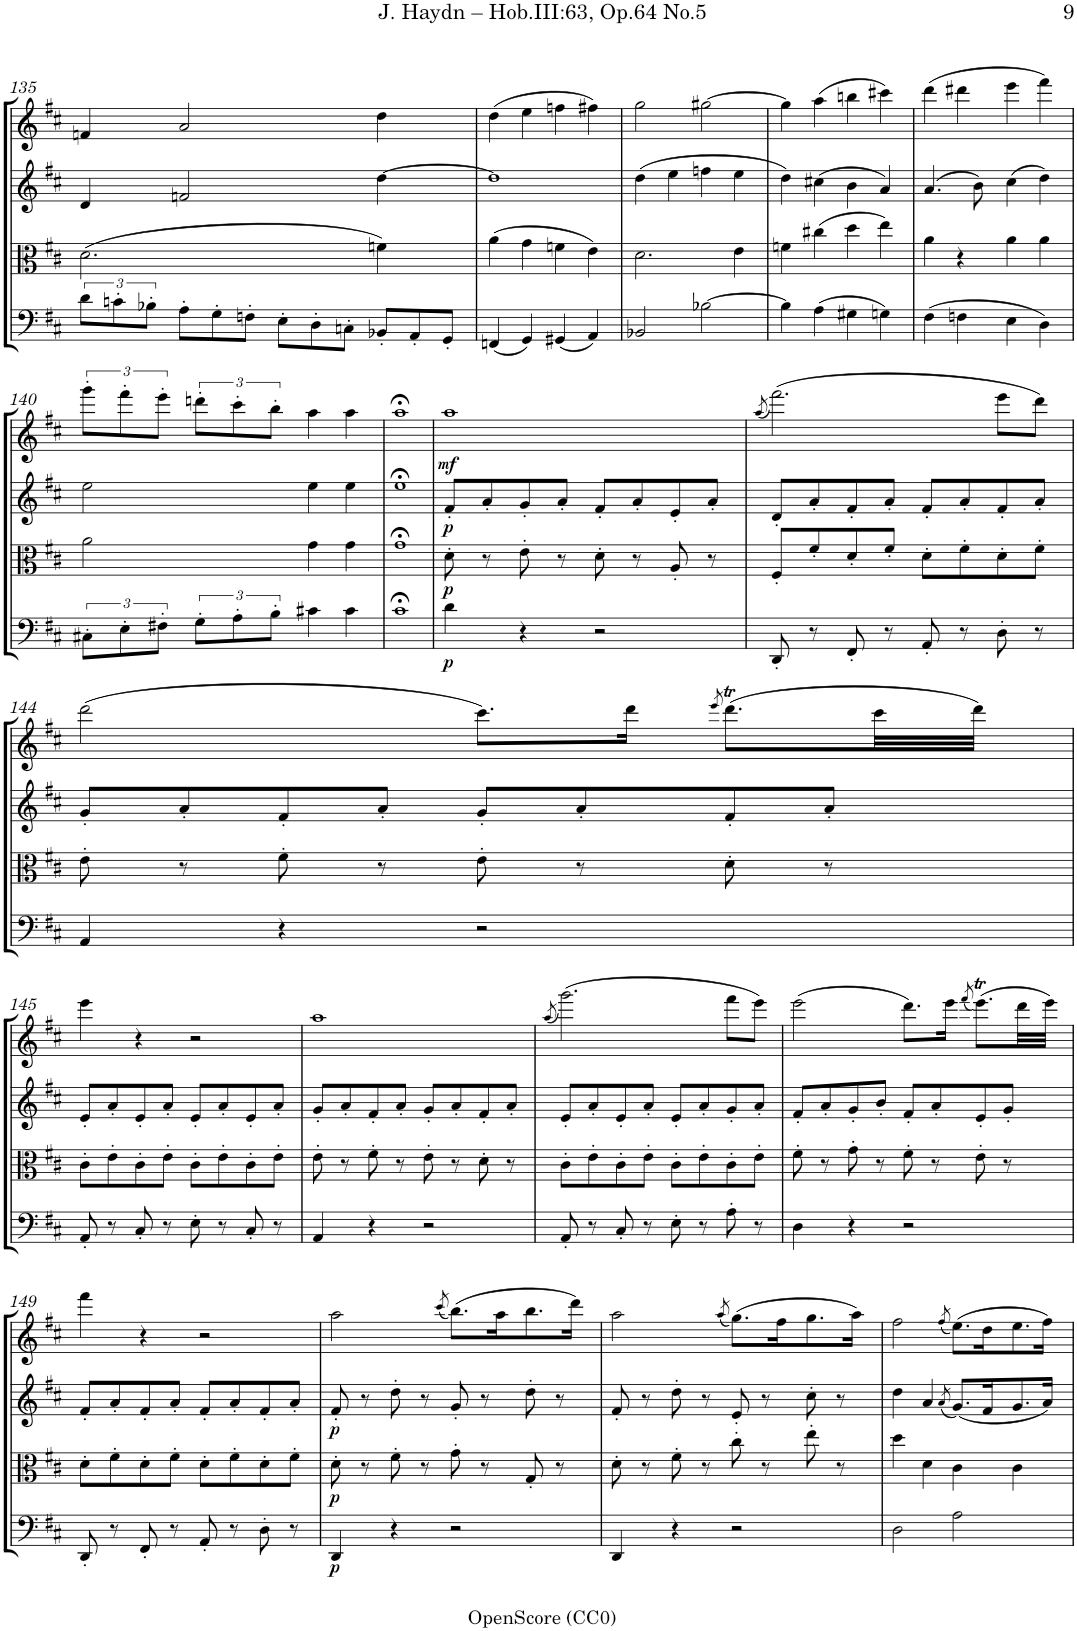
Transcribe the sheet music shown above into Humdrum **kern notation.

**kern	**dynam	**kern	**dynam	**kern	**dynam	**kern	**dynam
*part4	*part4	*part3	*part3	*part2	*part2	*part1	*part1
*staff4	*staff4	*staff3	*staff3	*staff2	*staff2	*staff1	*staff1
*I"Violoncello	*	*I"Viola	*	*I"Violin 2	*	*I"Violin 1	*
*I'Vc	*	*I'Vla	*	*I'Vln	*	*I'Vln	*
!!LO:PB:g=z
*clefF4	*	*clefC3	*	*clefG2	*	*clefG2	*
*k[f#c#]	*	*k[f#c#]	*	*k[f#c#]	*	*k[f#c#]	*
*M2/2	*	*M2/2	*	*M2/2	*	*M2/2	*
*met(c|)	*	*met(c|)	*	*met(c|)	*	*met(c|)	*
=135	=135	=135	=135	=135	=135	=135	=135
12d\L	.	(2.d\	.	4d/	.	4fn/	.
12cn'\	.	.	.	.	.	.	.
12B-X'\J	.	.	.	.	.	.	.
*Xbrackettup	*	*	*	*	*	*	*
12A'\L	.	.	.	2fn/	.	2a/	.
12G'\	.	.	.	.	.	.	.
12Fn'\J	.	.	.	.	.	.	.
12E'\L	.	.	.	.	.	.	.
12D'\	.	.	.	.	.	.	.
12Cn'\J	.	.	.	.	.	.	.
12BB-X'/L	.	4fn\)	.	[4dd\	.	4dd\	.
12AA'/	.	.	.	.	.	.	.
12GG'/J	.	.	.	.	.	.	.
=136	=136	=136	=136	=136	=136	=136	=136
(4FFn/	.	(4a\	.	1dd]	.	(4dd\	.
4GG/)	.	4g\	.	.	.	4ee\	.
(4GG#X/	.	4fn\	.	.	.	4ffn\	.
4AA/)	.	4e\)	.	.	.	4ff#X\)	.
=137	=137	=137	=137	=137	=137	=137	=137
2BB-X/	.	2.d\	.	(4dd\	.	2gg\	.
.	.	.	.	4ee\	.	.	.
[2B-X\	.	.	.	4ffn\	.	[2gg#X\	.
.	.	4e\	.	4ee\	.	.	.
=138	=138	=138	=138	=138	=138	=138	=138
4B-\]	.	4fn\	.	4dd\)	.	4gg#\]	.
(4A\	.	(4cc#X\	.	(4cc#X\	.	(4aa\	.
4G#X\	.	4dd\	.	4b\	.	4bbn\	.
4Gn\)	.	4ee\)	.	4a/)	.	4ccc#X\)	.
=139	=139	=139	=139	=139	=139	=139	=139
(4F#\	.	4a\	.	(4.a/	.	(4ddd\	.
4Fn\	.	4r	.	.	.	4ddd#X\	.
.	.	.	.	8b\)	.	.	.
4E\	.	4a\	.	(4cc#\	.	4eee\	.
4D\)	.	4a\	.	4dd\)	.	4fff#\)	.
!!LO:LB:g=z
=140	=140	=140	=140	=140	=140	=140	=140
*brackettup	*	*	*	*	*	*	*
12C#X'\L	.	2a\	.	2ee\	.	12ggg'\L	.
12E'\	.	.	.	.	.	12fff#'\	.
12F#X'\J	.	.	.	.	.	12eee'\J	.
12G'\L	.	.	.	.	.	12dddn'\L	.
12A'\	.	.	.	.	.	12ccc#'\	.
12B'\J	.	.	.	.	.	12bb'\J	.
4c#X\	.	4g\	.	4ee\	.	4aa\	.
4c#\	.	4g\	.	4ee\	.	4aa\	.
=141	=141	=141	=141	=141	=141	=141	=141
1c#;<	.	1g;<	.	1ee;<	.	1aa;<	.
=142	=142	=142	=142	=142	=142	=142	=142
!	!LO:DY:b	!	!LO:DY:b	!	!LO:DY:b	!	!LO:DY:b
4d\	p	8d'\	p	8f#'/L	p	1aa	mf
.	.	8r	.	8a'/	.	.	.
4r	.	8e'\	.	8g'/	.	.	.
.	.	8r	.	8a'/J	.	.	.
2r	.	8d'\	.	8f#'/L	.	.	.
.	.	8r	.	8a'/	.	.	.
.	.	8A'/	.	8e'/	.	.	.
.	.	8r	.	8a'/J	.	.	.
=143	=143	=143	=143	=143	=143	=143	=143
.	.	.	.	.	.	(8qaa/	.
8DD'/	.	8F#'/L	.	8d'/L	.	(2.fff#\)	.
8r	.	8f#'/	.	8a'/	.	.	.
8FF#'/	.	8d'/	.	8f#'/	.	.	.
8r	.	8f#'/J	.	8a'/J	.	.	.
8AA'/	.	8d'\L	.	8f#'/L	.	.	.
8r	.	8f#'\	.	8a'/	.	.	.
8D'\	.	8d'\	.	8f#'/	.	8eee\L	.
8r	.	8f#'\J	.	8a'/J	.	8ddd\J)	.
!!LO:LB:g=z
=144	=144	=144	=144	=144	=144	=144	=144
4AA/	.	8e'\	.	8g'/L	.	(2ddd\	.
.	.	8r	.	8a'/	.	.	.
4r	.	8f#'\	.	8f#'/	.	.	.
.	.	8r	.	8a'/J	.	.	.
2r	.	8e'\	.	8g'/L	.	8.ccc#\L)	.
.	.	8r	.	8a'/	.	.	.
.	.	.	.	.	.	16ddd\Jk	.
.	.	.	.	.	.	8qeee/	.
.	.	8d'\	.	8f#'/	.	(8.dddT\L	.
.	.	8r	.	8a'/J	.	.	.
.	.	.	.	.	.	32ccc#\LL	.
.	.	.	.	.	.	32ddd\JJJ)	.
!!LO:LB:g=z
=145	=145	=145	=145	=145	=145	=145	=145
8AA'/	.	8c#'\L	.	8e'/L	.	4eee\	.
8r	.	8e'\	.	8a'/	.	.	.
8C#'/	.	8c#'\	.	8e'/	.	4r	.
8r	.	8e'\J	.	8a'/J	.	.	.
8E'\	.	8c#'\L	.	8e'/L	.	2r	.
8r	.	8e'\	.	8a'/	.	.	.
8C#'/	.	8c#'\	.	8e'/	.	.	.
8r	.	8e'\J	.	8a'/J	.	.	.
=146	=146	=146	=146	=146	=146	=146	=146
4AA/	.	8e'\	.	8g'/L	.	1aa	.
.	.	8r	.	8a'/	.	.	.
4r	.	8f#'\	.	8f#'/	.	.	.
.	.	8r	.	8a'/J	.	.	.
2r	.	8e'\	.	8g'/L	.	.	.
.	.	8r	.	8a'/	.	.	.
.	.	8d'\	.	8f#'/	.	.	.
.	.	8r	.	8a'/J	.	.	.
=147	=147	=147	=147	=147	=147	=147	=147
.	.	.	.	.	.	(8qaa/	.
8AA'/	.	8c#'\L	.	8e'/L	.	(2.ggg\)	.
8r	.	8e'\	.	8a'/	.	.	.
8C#'/	.	8c#'\	.	8e'/	.	.	.
8r	.	8e'\J	.	8a'/J	.	.	.
8E'\	.	8c#'\L	.	8e'/L	.	.	.
8r	.	8e'\	.	8a'/	.	.	.
8A'\	.	8c#'\	.	8g'/	.	8fff#\L	.
8r	.	8e'\J	.	8a'/J	.	8eee\J)	.
=148	=148	=148	=148	=148	=148	=148	=148
4D\	.	8f#'\	.	8f#'/L	.	(2eee\	.
.	.	8r	.	8a'/	.	.	.
4r	.	8g'\	.	8g'/	.	.	.
.	.	8r	.	8b'/J	.	.	.
2r	.	8f#'\	.	8f#'/L	.	8.ddd\L)	.
.	.	8r	.	8a'/	.	.	.
.	.	.	.	.	.	16eee\Jk	.
.	.	.	.	.	.	(8qfff#/	.
.	.	8e'\	.	8e'/	.	(8.eeeT\L)	.
.	.	8r	.	8g'/J	.	.	.
.	.	.	.	.	.	32ddd\LL	.
.	.	.	.	.	.	32eee\JJJ)	.
!!LO:LB:g=z
=149	=149	=149	=149	=149	=149	=149	=149
8DD'/	.	8d'\L	.	8f#'/L	.	4fff#\	.
8r	.	8f#'\	.	8a'/	.	.	.
8FF#'/	.	8d'\	.	8f#'/	.	4r	.
8r	.	8f#'\J	.	8a'/J	.	.	.
8AA'/	.	8d'\L	.	8f#'/L	.	2r	.
8r	.	8f#'\	.	8a'/	.	.	.
8D'\	.	8d'\	.	8f#'/	.	.	.
8r	.	8f#'\J	.	8a'/J	.	.	.
=150	=150	=150	=150	=150	=150	=150	=150
!	!LO:DY:b	!	!LO:DY:b	!	!LO:DY:b	!	!
4DD/	p	8d'\	p	8f#'/	p	2aa\	.
.	.	8r	.	8r	.	.	.
4r	.	8f#'\	.	8dd'\	.	.	.
.	.	8r	.	8r	.	.	.
.	.	.	.	.	.	(8qccc#/	.
2r	.	8g'\	.	8g'/	.	(8.bb\L)	.
.	.	8r	.	8r	.	.	.
.	.	.	.	.	.	16aa\K	.
.	.	8G'/	.	8dd'\	.	8.bb\	.
.	.	8r	.	8r	.	.	.
.	.	.	.	.	.	16ddd\Jk)	.
=151	=151	=151	=151	=151	=151	=151	=151
4DD/	.	8d'\	.	8f#'/	.	2aa\	.
.	.	8r	.	8r	.	.	.
4r	.	8f#'\	.	8dd'\	.	.	.
.	.	8r	.	8r	.	.	.
.	.	.	.	.	.	(8qaa/	.
2r	.	8cc#'\	.	8e'/	.	(8.gg\L)	.
.	.	8r	.	8r	.	.	.
.	.	.	.	.	.	16ff#\K	.
.	.	8ee'\	.	8cc#'\	.	8.gg\	.
.	.	8r	.	8r	.	.	.
.	.	.	.	.	.	16aa\Jk)	.
=152	=152	=152	=152	=152	=152	=152	=152
2D\	.	4dd\	.	4dd\	.	2ff#\	.
.	.	4d\	.	4a/	.	.	.
.	.	.	.	(8qa/	.	(8qff#/	.
2A\	.	4c#\	.	(8.g/L)	.	(8.ee\L)	.
.	.	.	.	16f#/K	.	16dd\K	.
.	.	4c#\	.	8.g/	.	8.ee\	.
.	.	.	.	16a/Jk)	.	16ff#\Jk)	.
=	=	=	=	=	=	=	=
*-	*-	*-	*-	*-	*-	*-	*-
